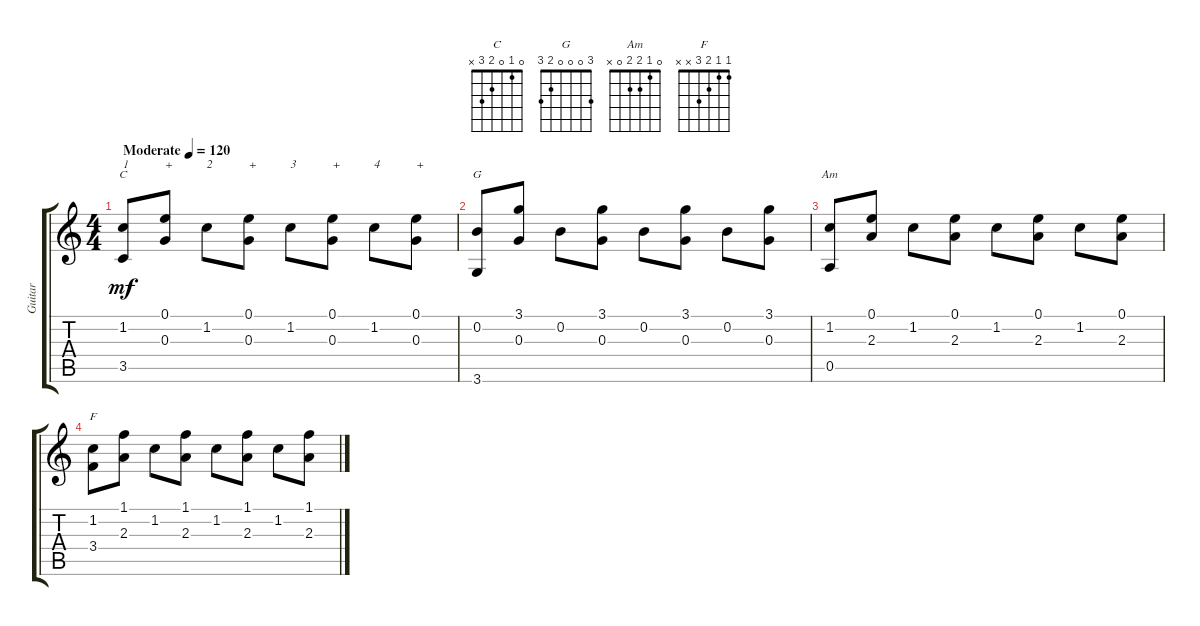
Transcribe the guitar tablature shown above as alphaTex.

\track ("Guitar" "Guitar") {instrument acousticguitarnylon}
\staff {score tabs}
\tuning (E4 B3 G3 D3 A2 E2) {hide}
\chord ("C" 0 1 0 2 3 x)
\chord ("G" 3 0 0 0 2 3)
\chord ("Am" 0 1 2 2 0 x)
\chord ("F" 1 1 2 3 x x)
\ts (4 4)
\tempo (120 "Moderate")
\clef g2
\ks c
(1.2 3.5).8{ch "C" txt "1" dy mf instrument acousticguitarnylon} (0.1 0.3).8{txt "+"} 1.2.8{txt "2"} (0.1 0.3).8{txt "+"} 1.2.8{txt "3"} (0.1 0.3).8{txt "+"} 1.2.8{txt "4"} (0.1 0.3).8{txt "+"} |
(0.2 3.6).8{ch "G"} (3.1 0.3).8 0.2.8 (3.1 0.3).8 0.2.8 (3.1 0.3).8 0.2.8 (3.1 0.3).8 |
(1.2 0.5).8{ch "Am"} (0.1 2.3).8 1.2.8 (0.1 2.3).8 1.2.8 (0.1 2.3).8 1.2.8 (0.1 2.3).8 |
(1.2 3.4).8{ch "F"} (1.1 2.3).8 1.2.8 (1.1 2.3).8 1.2.8 (1.1 2.3).8 1.2.8 (1.1 2.3).8
